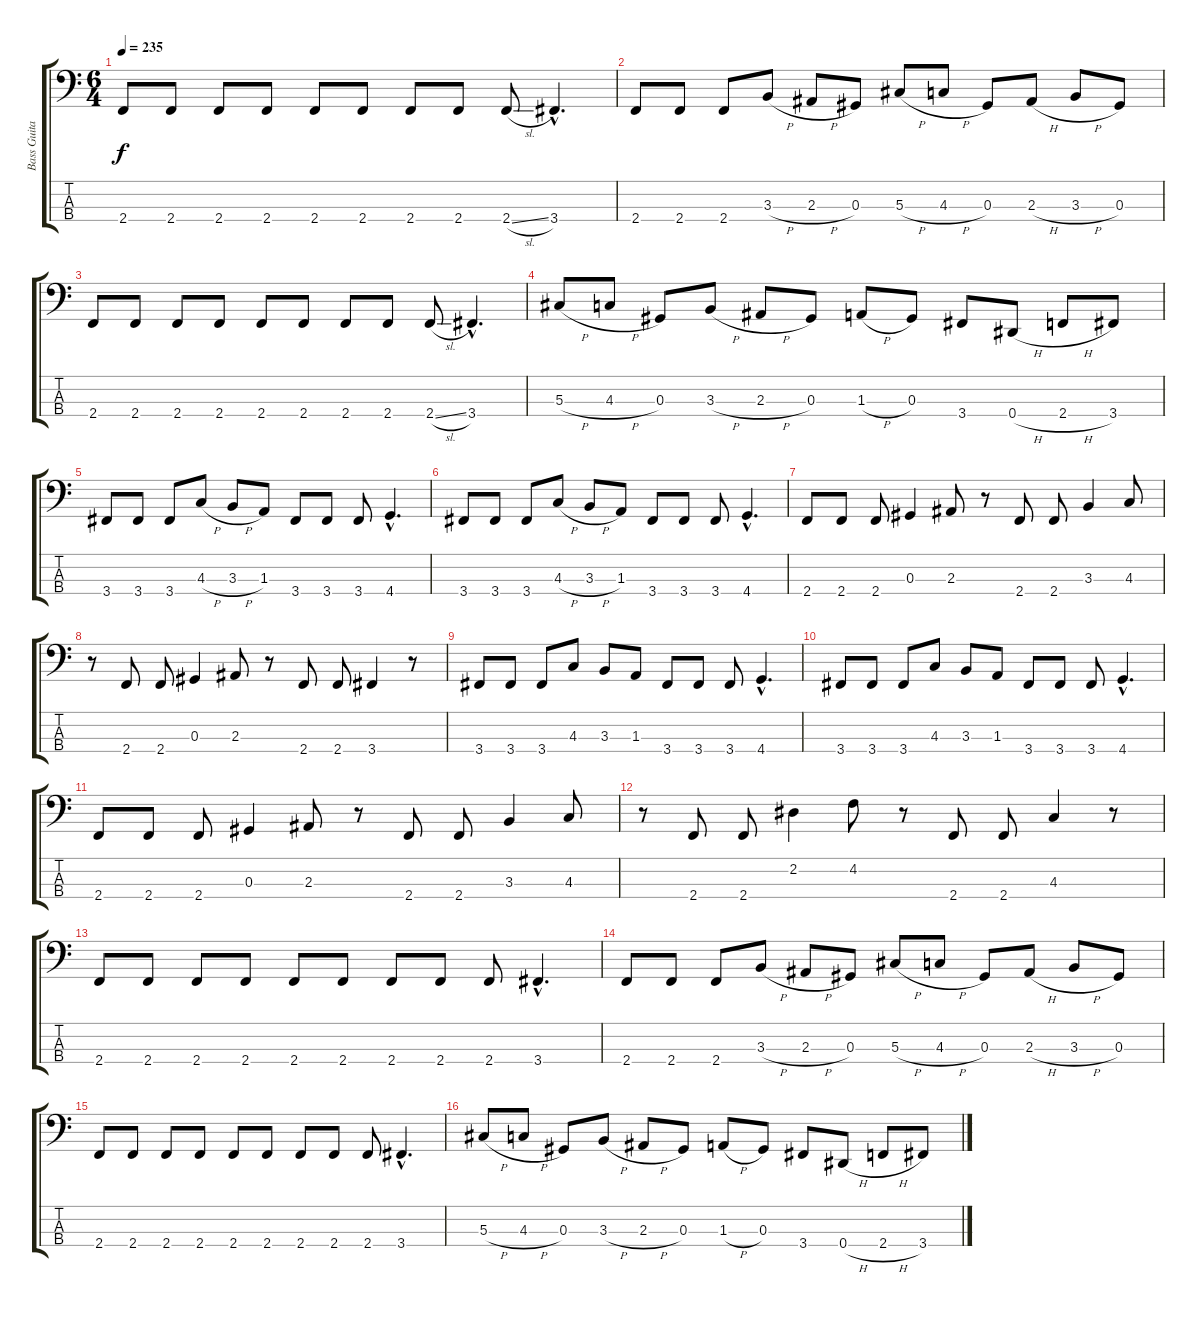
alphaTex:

\track ("Bass Guitar" "Bass Guita") {instrument electricbasspick}
\staff {score tabs}
\tuning (Gb2 Db2 Ab1 Eb1) {hide}
\ts (6 4)
\tempo 235
\clef f4
\ks c
2.4.8{dy f} 2.4.8 2.4.8 2.4.8 2.4.8 2.4.8 2.4.8 2.4.8 2.4{sl}.8 3.4{hac}.4{d} |
2.4.8 2.4.8 2.4.8 3.3{h}.8 2.3{h}.8 0.3.8 5.3{h}.8 4.3{h}.8 0.3.8 2.3{h}.8 3.3{h}.8 0.3.8 |
2.4.8 2.4.8 2.4.8 2.4.8 2.4.8 2.4.8 2.4.8 2.4.8 2.4{sl}.8 3.4{hac}.4{d} |
5.3{h}.8 4.3{h}.8 0.3.8 3.3{h}.8 2.3{h}.8 0.3.8 1.3{h}.8 0.3.8 3.4.8 0.4{h}.8 2.4{h}.8 3.4.8 |
3.4.8 3.4.8 3.4.8 4.3{h}.8 3.3{h}.8 1.3.8 3.4.8 3.4.8 3.4.8 4.4{hac}.4{d} |
3.4.8 3.4.8 3.4.8 4.3{h}.8 3.3{h}.8 1.3.8 3.4.8 3.4.8 3.4.8 4.4{hac}.4{d} |
2.4.8 2.4.8 2.4.8 0.3.4 2.3.8 r.8 2.4.8 2.4.8 3.3.4 4.3.8 |
r.8 2.4.8 2.4.8 0.3.4 2.3.8 r.8 2.4.8 2.4.8 3.4.4 r.8 |
3.4.8 3.4.8 3.4.8 4.3.8 3.3.8 1.3.8 3.4.8 3.4.8 3.4.8 4.4{hac}.4{d} |
3.4.8 3.4.8 3.4.8 4.3.8 3.3.8 1.3.8 3.4.8 3.4.8 3.4.8 4.4{hac}.4{d} |
2.4.8 2.4.8 2.4.8 0.3.4 2.3.8 r.8 2.4.8 2.4.8 3.3.4 4.3.8 |
r.8 2.4.8 2.4.8 2.2.4 4.2.8 r.8 2.4.8 2.4.8 4.3.4 r.8 |
2.4.8 2.4.8 2.4.8 2.4.8 2.4.8 2.4.8 2.4.8 2.4.8 2.4.8 3.4{hac}.4{d} |
2.4.8 2.4.8 2.4.8 3.3{h}.8 2.3{h}.8 0.3.8 5.3{h}.8 4.3{h}.8 0.3.8 2.3{h}.8 3.3{h}.8 0.3.8 |
2.4.8 2.4.8 2.4.8 2.4.8 2.4.8 2.4.8 2.4.8 2.4.8 2.4.8 3.4{hac}.4{d} |
5.3{h}.8 4.3{h}.8 0.3.8 3.3{h}.8 2.3{h}.8 0.3.8 1.3{h}.8 0.3{h}.8 3.4.8 0.4{h}.8 2.4{h}.8 3.4.8
